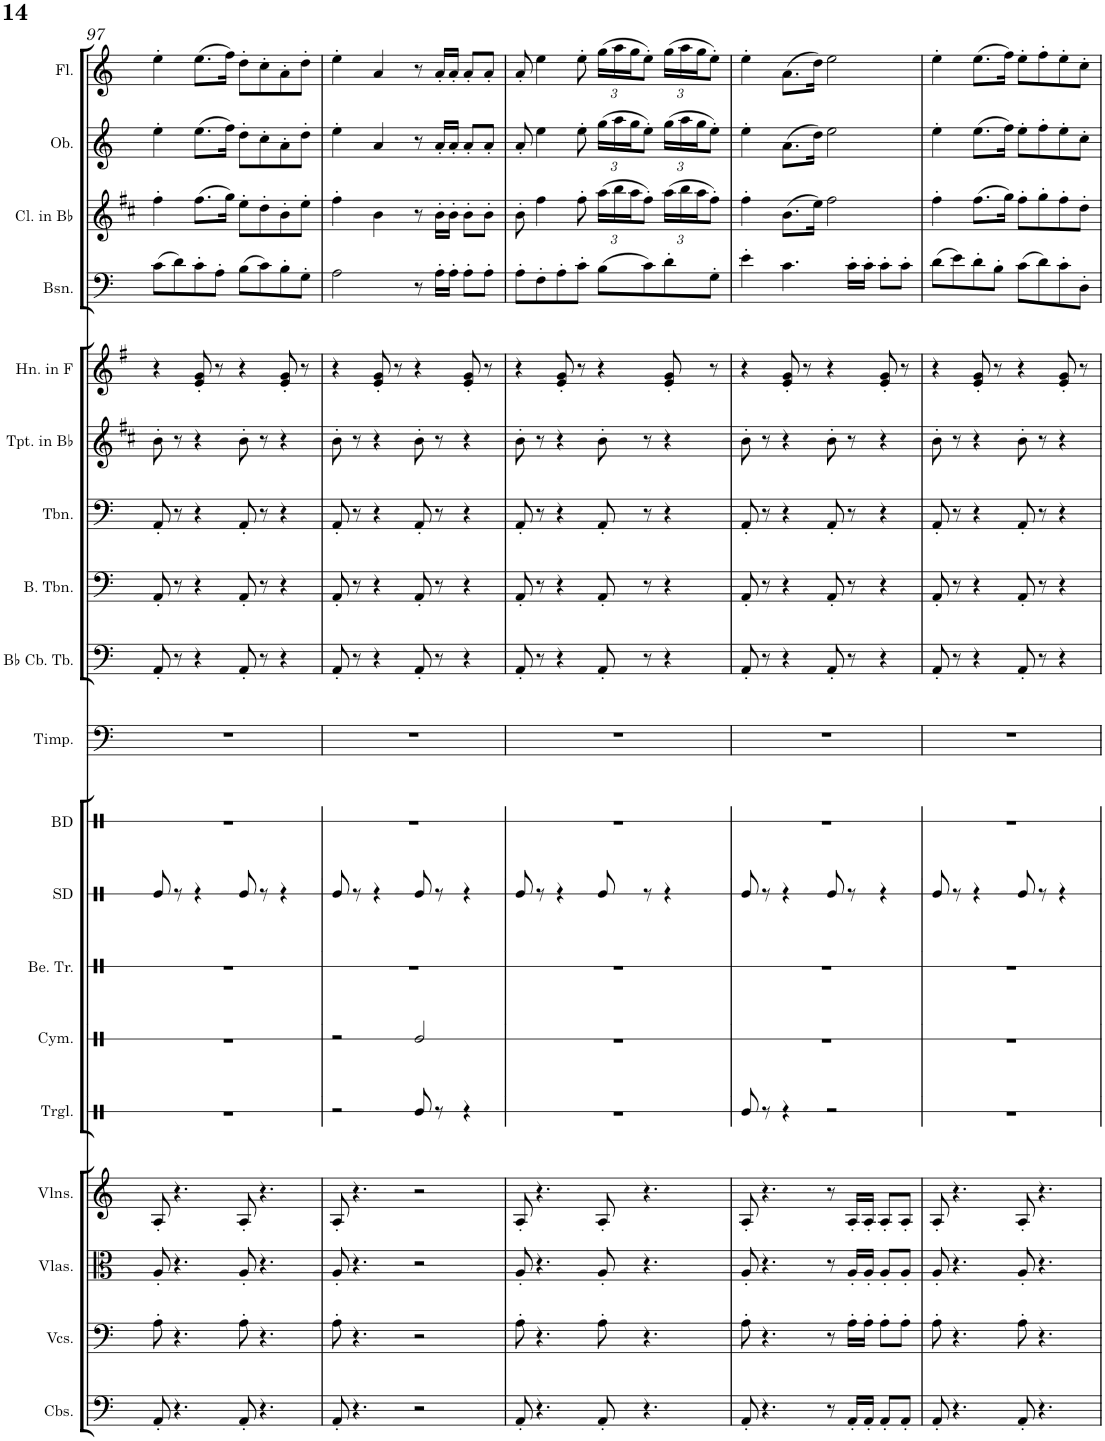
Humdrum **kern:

**kern	**kern	**kern	**kern	**kern	**kern	**kern	**kern	**kern	**kern	**kern	**kern	**kern	**kern	**kern	**kern	**kern	**kern	**kern
*part19	*part18	*part17	*part16	*part15	*part14	*part13	*part12	*part11	*part10	*part9	*part8	*part7	*part6	*part5	*part4	*part3	*part2	*part1
*staff19	*staff18	*staff17	*staff16	*staff15	*staff14	*staff13	*staff12	*staff11	*staff10	*staff9	*staff8	*staff7	*staff6	*staff5	*staff4	*staff3	*staff2	*staff1
*I"Contrabasses	*I"Violoncellos	*I"Violas	*I"Violins	*I"Triangle	*I"Cymbals	*I"Bell Tree	*I"Snare Drum	*I"Bass Drum	*I"Timpani	*I"Bb Contrabass Tuba	*I"Bass Trombone	*I"Trombone	*I"Trumpet in Bb	*I"Horn in F	*I"Bassoon	*I"Clarinet in Bb	*I"Oboe	*I"Flute
*I'Cbs.	*I'Vcs.	*I'Vlas.	*I'Vlns.	*I'Trgl.	*I'Cym.	*I'Be. Tr.	*I'SD	*I'BD	*I'Timp.	*I'Bb Cb. Tb.	*I'B. Tbn.	*I'Tbn.	*I'Tpt. in Bb	*I'Hn. in F	*I'Bsn.	*I'Cl. in Bb	*I'Ob.	*I'Fl.
!!LO:PB:g=z
*clefF4	*clefF4	*clefC3	*clefG2	*clefX	*clefX	*clefX	*clefX	*clefX	*clefF4	*clefF4	*clefF4	*clefF4	*clefG2	*clefG2	*clefF4	*clefG2	*clefG2	*clefG2
*Trd7c12	*	*	*	*	*	*	*	*	*	*	*	*	*Trd1c2	*Trd4c7	*	*Trd1c2	*	*
*k[]	*k[]	*k[]	*k[]	*k[]	*k[]	*k[]	*k[]	*k[]	*k[]	*k[]	*k[]	*k[]	*k[f#c#]	*k[f#]	*k[]	*k[f#c#]	*k[]	*k[]
*M4/4	*M4/4	*M4/4	*M4/4	*M4/4	*M4/4	*M4/4	*M4/4	*M4/4	*M4/4	*M4/4	*M4/4	*M4/4	*M4/4	*M4/4	*M4/4	*M4/4	*M4/4	*M4/4
=97	=97	=97	=97	=97	=97	=97	=97	=97	=97	=97	=97	=97	=97	=97	=97	=97	=97	=97
8AA'/	8A'\	8A'/	8A'/	1r	1r	1r	8Re/	1r	1r	8AA'/	8AA'/	8AA'/	8b'\	4r	(8c\L	4ff#'\	4ee'\	4ee'\
4.r	4.r	4.r	4.r	.	.	.	8r	.	.	8r	8r	8r	8r	.	8d\)	.	.	.
.	.	.	.	.	.	.	4r	.	.	4r	4r	4r	4r	8e/' 8g/'	8c'\	(8.ff#\L	(8.ee\L	(8.ee\L
.	.	.	.	.	.	.	.	.	.	.	.	.	.	8r	8A'\J	.	.	.
.	.	.	.	.	.	.	.	.	.	.	.	.	.	.	.	16gg\Jk)	16ff\Jk)	16ff\Jk)
8AA'/	8A'\	8A'/	8A'/	.	.	.	8Re/	.	.	8AA'/	8AA'/	8AA'/	8b'\	4r	(8B\L	8ee'\L	8dd'\L	8dd'\L
4.r	4.r	4.r	4.r	.	.	.	8r	.	.	8r	8r	8r	8r	.	8c\)	8dd'\	8cc'\	8cc'\
.	.	.	.	.	.	.	4r	.	.	4r	4r	4r	4r	8e/' 8g/'	8B'\	8b'\	8a'\	8a'\
.	.	.	.	.	.	.	.	.	.	.	.	.	.	8r	8G'\J	8ee'\J	8dd'\J	8dd'\J
=98	=98	=98	=98	=98	=98	=98	=98	=98	=98	=98	=98	=98	=98	=98	=98	=98	=98	=98
8AA'/	8A'\	8A'/	8A'/	2r	2r	1r	8Re/	1r	1r	8AA'/	8AA'/	8AA'/	8b'\	4r	2A\	4ff#'\	4ee'\	4ee'\
4.r	4.r	4.r	4.r	.	.	.	8r	.	.	8r	8r	8r	8r	.	.	.	.	.
.	.	.	.	.	.	.	4r	.	.	4r	4r	4r	4r	8e/' 8g/'	.	4b\	4a/	4a/
.	.	.	.	.	.	.	.	.	.	.	.	.	.	8r	.	.	.	.
2r	2r	2r	2r	8Re/	2Re/	.	8Re/	.	.	8AA'/	8AA'/	8AA'/	8b'\	4r	8r	8r	8r	8r
.	.	.	.	8r	.	.	8r	.	.	8r	8r	8r	8r	.	16A'\LL	16b'\LL	16a'/LL	16a'/LL
.	.	.	.	.	.	.	.	.	.	.	.	.	.	.	16A'\JJ	16b'\JJ	16a'/JJ	16a'/JJ
.	.	.	.	4r	.	.	4r	.	.	4r	4r	4r	4r	8e/' 8g/'	8A'\L	8b'\L	8a'/L	8a'/L
.	.	.	.	.	.	.	.	.	.	.	.	.	.	8r	8A'\J	8b'\J	8a'/J	8a'/J
=99	=99	=99	=99	=99	=99	=99	=99	=99	=99	=99	=99	=99	=99	=99	=99	=99	=99	=99
8AA'/	8A'\	8A'/	8A'/	1r	1r	1r	8Re/	1r	1r	8AA'/	8AA'/	8AA'/	8b'\	4r	8A'\L	8b'\	8a'/	8a'/
4.r	4.r	4.r	4.r	.	.	.	8r	.	.	8r	8r	8r	8r	.	8F'\	4ff#\	4ee\	4ee\
.	.	.	.	.	.	.	4r	.	.	4r	4r	4r	4r	8e/' 8g/'	8A'\	.	.	.
.	.	.	.	.	.	.	.	.	.	.	.	.	.	8r	8c'\J	8ff#'\	8ee'\	8ee'\
*	*	*	*	*	*	*	*	*	*	*	*	*	*	*	*	*Xbrackettup	*Xbrackettup	*Xbrackettup
8AA'/	8A'\	8A'/	8A'/	.	.	.	8Re/	.	.	8AA'/	8AA'/	8AA'/	8b'\	4r	(8B\L	(24aa\LL	(24gg\LL	(24gg\LL
.	.	.	.	.	.	.	.	.	.	.	.	.	.	.	.	24bb\	24aa\	24aa\
.	.	.	.	.	.	.	.	.	.	.	.	.	.	.	.	24aa\J	24gg\J	24gg\J
4.r	4.r	4.r	4.r	.	.	.	8r	.	.	8r	8r	8r	8r	.	8c\)	8ff#'\J)	8ee'\J)	8ee'\J)
.	.	.	.	.	.	.	4r	.	.	4r	4r	4r	4r	8e/' 8g/'	8d'\	(24aa\LL	(24gg\LL	(24gg\LL
.	.	.	.	.	.	.	.	.	.	.	.	.	.	.	.	24bb\	24aa\	24aa\
.	.	.	.	.	.	.	.	.	.	.	.	.	.	.	.	24aa\J	24gg\J	24gg\J
.	.	.	.	.	.	.	.	.	.	.	.	.	.	8r	8G'\J	8ff#'\J)	8ee'\J)	8ee'\J)
=100	=100	=100	=100	=100	=100	=100	=100	=100	=100	=100	=100	=100	=100	=100	=100	=100	=100	=100
8AA'/	8A'\	8A'/	8A'/	8Re/	1r	1r	8Re/	1r	1r	8AA'/	8AA'/	8AA'/	8b'\	4r	4e'\	4ff#'\	4ee'\	4ee'\
4.r	4.r	4.r	4.r	8r	.	.	8r	.	.	8r	8r	8r	8r	.	.	.	.	.
.	.	.	.	4r	.	.	4r	.	.	4r	4r	4r	4r	8e/' 8g/'	4.c\	(8.b\L	(8.a\L	(8.a\L
.	.	.	.	.	.	.	.	.	.	.	.	.	.	8r	.	.	.	.
.	.	.	.	.	.	.	.	.	.	.	.	.	.	.	.	16ee\Jk)	16dd\Jk)	16dd\Jk)
8r	8r	8r	8r	2r	.	.	8Re/	.	.	8AA'/	8AA'/	8AA'/	8b'\	4r	.	2ff#\	2ee\	2ee\
16AA'/LL	16A'\LL	16A'/LL	16A'/LL	.	.	.	8r	.	.	8r	8r	8r	8r	.	16c'\LL	.	.	.
16AA'/JJ	16A'\JJ	16A'/JJ	16A'/JJ	.	.	.	.	.	.	.	.	.	.	.	16c'\JJ	.	.	.
8AA'/L	8A'\L	8A'/L	8A'/L	.	.	.	4r	.	.	4r	4r	4r	4r	8e/' 8g/'	8c'\L	.	.	.
8AA'/J	8A'\J	8A'/J	8A'/J	.	.	.	.	.	.	.	.	.	.	8r	8c'\J	.	.	.
=101	=101	=101	=101	=101	=101	=101	=101	=101	=101	=101	=101	=101	=101	=101	=101	=101	=101	=101
8AA'/	8A'\	8A'/	8A'/	1r	1r	1r	8Re/	1r	1r	8AA'/	8AA'/	8AA'/	8b'\	4r	(8d\L	4ff#'\	4ee'\	4ee'\
4.r	4.r	4.r	4.r	.	.	.	8r	.	.	8r	8r	8r	8r	.	8e\)	.	.	.
.	.	.	.	.	.	.	4r	.	.	4r	4r	4r	4r	8e/' 8g/'	8d'\	(8.ff#\L	(8.ee\L	(8.ee\L
.	.	.	.	.	.	.	.	.	.	.	.	.	.	8r	8B'\J	.	.	.
.	.	.	.	.	.	.	.	.	.	.	.	.	.	.	.	16gg\Jk)	16ff\Jk)	16ff\Jk)
8AA'/	8A'\	8A'/	8A'/	.	.	.	8Re/	.	.	8AA'/	8AA'/	8AA'/	8b'\	4r	(8c\L	8ff#'\L	8ee'\L	8ee'\L
4.r	4.r	4.r	4.r	.	.	.	8r	.	.	8r	8r	8r	8r	.	8d\)	8gg'\	8ff'\	8ff'\
.	.	.	.	.	.	.	4r	.	.	4r	4r	4r	4r	8e/' 8g/'	8c'\	8ff#'\	8ee'\	8ee'\
.	.	.	.	.	.	.	.	.	.	.	.	.	.	8r	8D'\J	8dd'\J	8cc'\J	8cc'\J
=	=	=	=	=	=	=	=	=	=	=	=	=	=	=	=	=	=	=
*-	*-	*-	*-	*-	*-	*-	*-	*-	*-	*-	*-	*-	*-	*-	*-	*-	*-	*-
